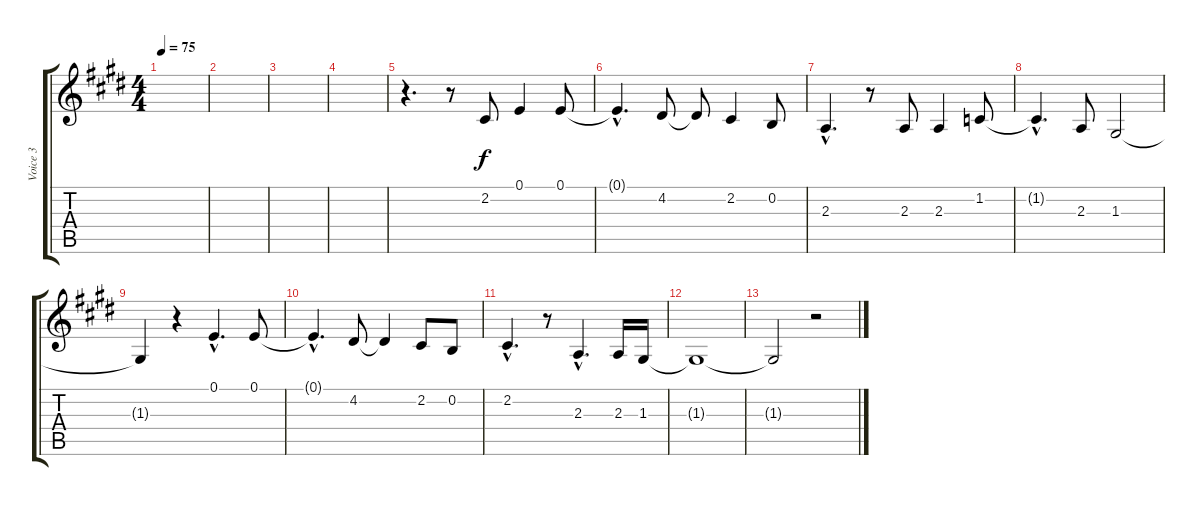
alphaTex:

\track ("Voice 3" "Voice 3") {instrument bassoon}
\staff {score tabs}
\tuning (E4 B3 G3 D3 A2 E2) {hide}
\ts (4 4)
\tempo 75
\clef g2
\ks e
|
|
|
|
r.4{d} r.8 2.2.8 0.1.4 0.1.8 |
0.1{hac t}.4{d} 4.2.8 4.2{t}.8 2.2.4 0.2.8 |
2.3{hac}.4{d} r.8 2.3.8 2.3.4 1.2.8 |
1.2{hac t}.4{d} 2.3.8 1.3.2 |
1.3{t}.4 r.4 0.1{hac}.4{d} 0.1.8 |
0.1{hac t}.4{d} 4.2.8 4.2{t}.4 2.2.8 0.2.8 |
2.2{hac}.4{d} r.8 2.3{hac}.4{d} 2.3.16 1.3.16 |
1.3{t}.1 |
1.3{t}.2 r.2
